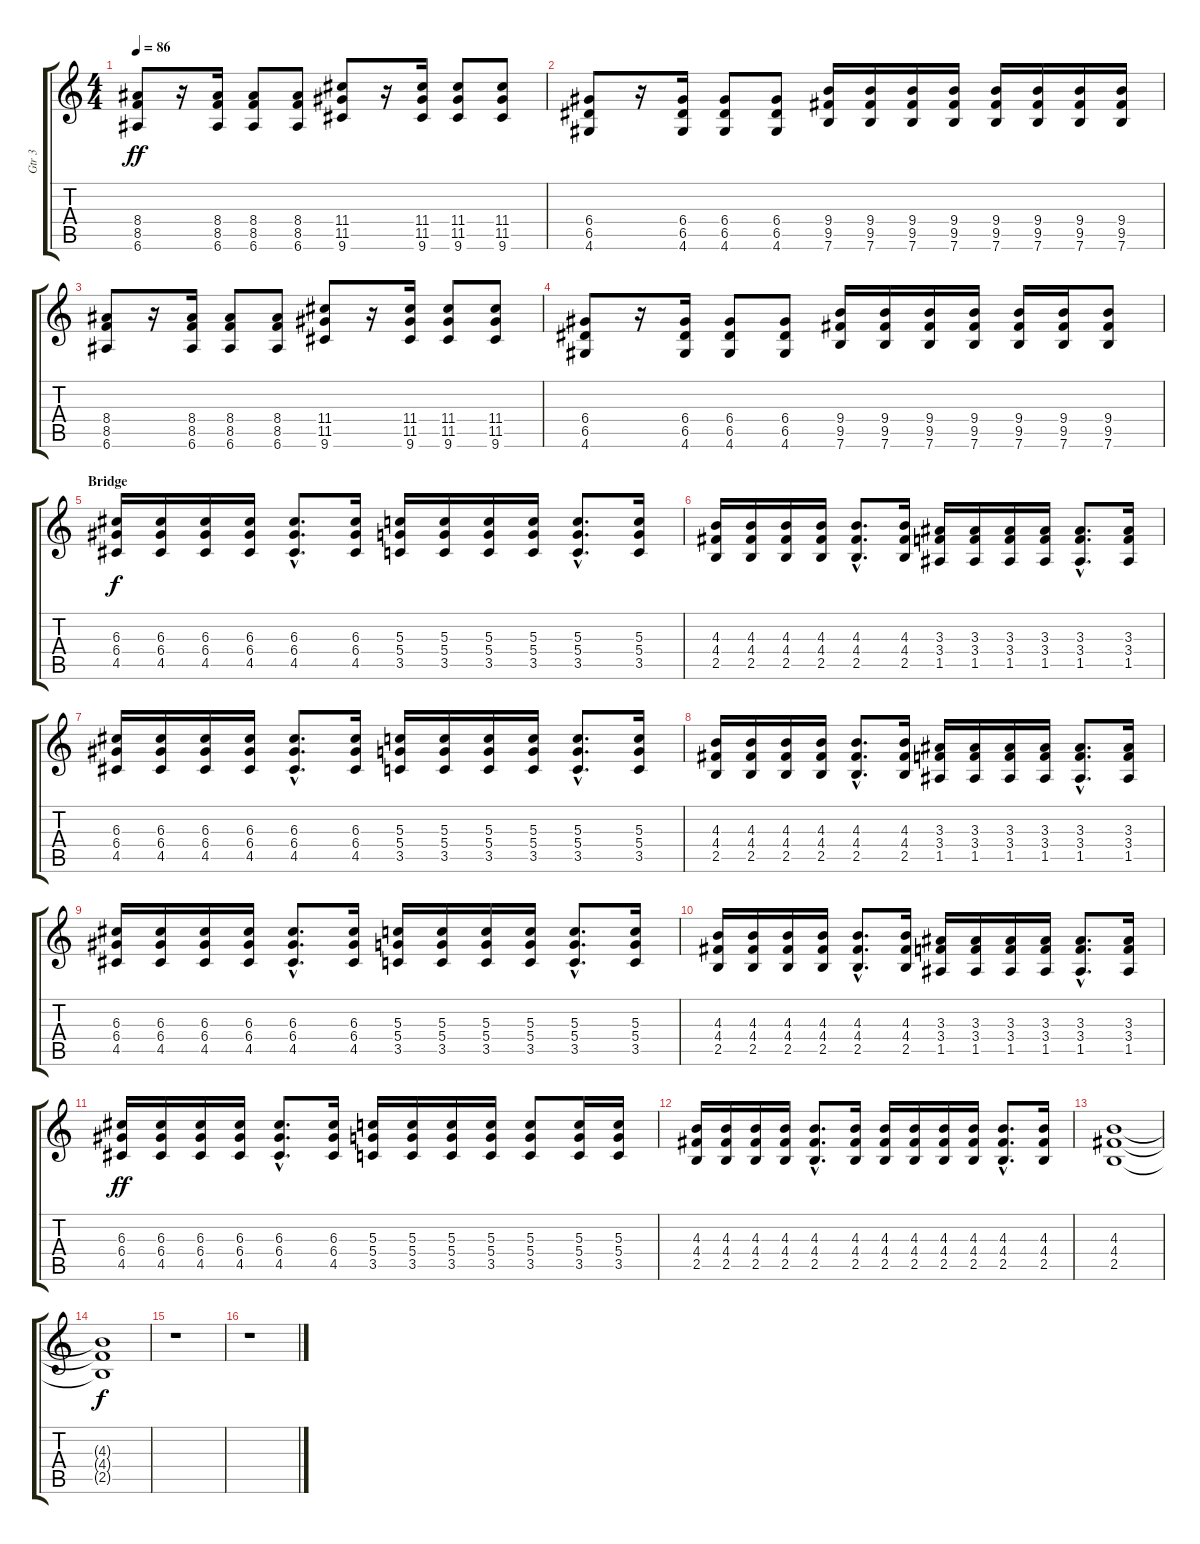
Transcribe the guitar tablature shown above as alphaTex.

\track ("Gtr 3" "Gtr 3") {instrument distortionguitar}
\staff {score tabs}
\tuning (E4 B3 G3 D3 A2 E2) {hide}
\ts (4 4)
\tempo 86
\clef g2
\ks c
(8.4 8.5 6.6).8{dy ff} r.16 (8.4 8.5 6.6).16 (8.4 8.5 6.6).8 (8.4 8.5 6.6).8 (11.4 11.5 9.6).8 r.16 (11.4 11.5 9.6).16 (11.4 11.5 9.6).8 (11.4 11.5 9.6).8 |
(6.4 6.5 4.6).8 r.16 (6.4 6.5 4.6).16 (6.4 6.5 4.6).8 (6.4 6.5 4.6).8 (9.4 9.5 7.6).16 (9.4 9.5 7.6).16 (9.4 9.5 7.6).16 (9.4 9.5 7.6).16 (9.4 9.5 7.6).16 (9.4 9.5 7.6).16 (9.4 9.5 7.6).16 (9.4 9.5 7.6).16 |
(8.4 8.5 6.6).8 r.16 (8.4 8.5 6.6).16 (8.4 8.5 6.6).8 (8.4 8.5 6.6).8 (11.4 11.5 9.6).8 r.16 (11.4 11.5 9.6).16 (11.4 11.5 9.6).8 (11.4 11.5 9.6).8 |
(6.4 6.5 4.6).8 r.16 (6.4 6.5 4.6).16 (6.4 6.5 4.6).8 (6.4 6.5 4.6).8 (9.4 9.5 7.6).16 (9.4 9.5 7.6).16 (9.4 9.5 7.6).16 (9.4 9.5 7.6).16 (9.4 9.5 7.6).16 (9.4 9.5 7.6).16 (9.4 9.5 7.6).8 |
\section ("" "Bridge")
(6.3 6.4 4.5).16{dy f} (6.3 6.4 4.5).16 (6.3 6.4 4.5).16 (6.3 6.4 4.5).16 (6.3{hac} 6.4{hac} 4.5{hac}).8{d} (6.3 6.4 4.5).16 (5.3 5.4 3.5).16 (5.3 5.4 3.5).16 (5.3 5.4 3.5).16 (5.3 5.4 3.5).16 (5.3{hac} 5.4{hac} 3.5{hac}).8{d} (5.3 5.4 3.5).16 |
(4.3 4.4 2.5).16 (4.3 4.4 2.5).16 (4.3 4.4 2.5).16 (4.3 4.4 2.5).16 (4.3{hac} 4.4{hac} 2.5{hac}).8{d} (4.3 4.4 2.5).16 (3.3 3.4 1.5).16 (3.3 3.4 1.5).16 (3.3 3.4 1.5).16 (3.3 3.4 1.5).16 (3.3{hac} 3.4{hac} 1.5{hac}).8{d} (3.3 3.4 1.5).16 |
(6.3 6.4 4.5).16 (6.3 6.4 4.5).16 (6.3 6.4 4.5).16 (6.3 6.4 4.5).16 (6.3{hac} 6.4{hac} 4.5{hac}).8{d} (6.3 6.4 4.5).16 (5.3 5.4 3.5).16 (5.3 5.4 3.5).16 (5.3 5.4 3.5).16 (5.3 5.4 3.5).16 (5.3{hac} 5.4{hac} 3.5{hac}).8{d} (5.3 5.4 3.5).16 |
(4.3 4.4 2.5).16 (4.3 4.4 2.5).16 (4.3 4.4 2.5).16 (4.3 4.4 2.5).16 (4.3{hac} 4.4{hac} 2.5{hac}).8{d} (4.3 4.4 2.5).16 (3.3 3.4 1.5).16 (3.3 3.4 1.5).16 (3.3 3.4 1.5).16 (3.3 3.4 1.5).16 (3.3{hac} 3.4{hac} 1.5{hac}).8{d} (3.3 3.4 1.5).16 |
(6.3 6.4 4.5).16 (6.3 6.4 4.5).16 (6.3 6.4 4.5).16 (6.3 6.4 4.5).16 (6.3{hac} 6.4{hac} 4.5{hac}).8{d} (6.3 6.4 4.5).16 (5.3 5.4 3.5).16 (5.3 5.4 3.5).16 (5.3 5.4 3.5).16 (5.3 5.4 3.5).16 (5.3{hac} 5.4{hac} 3.5{hac}).8{d} (5.3 5.4 3.5).16 |
(4.3 4.4 2.5).16 (4.3 4.4 2.5).16 (4.3 4.4 2.5).16 (4.3 4.4 2.5).16 (4.3{hac} 4.4{hac} 2.5{hac}).8{d} (4.3 4.4 2.5).16 (3.3 3.4 1.5).16 (3.3 3.4 1.5).16 (3.3 3.4 1.5).16 (3.3 3.4 1.5).16 (3.3{hac} 3.4{hac} 1.5{hac}).8{d} (3.3 3.4 1.5).16 |
(6.3 6.4 4.5).16{dy ff} (6.3 6.4 4.5).16 (6.3 6.4 4.5).16 (6.3 6.4 4.5).16 (6.3{hac} 6.4{hac} 4.5{hac}).8{d} (6.3 6.4 4.5).16 (5.3 5.4 3.5).16 (5.3 5.4 3.5).16 (5.3 5.4 3.5).16 (5.3 5.4 3.5).16 (5.3 5.4 3.5).8 (5.3 5.4 3.5).16 (5.3 5.4 3.5).16 |
(4.3 4.4 2.5).16 (4.3 4.4 2.5).16 (4.3 4.4 2.5).16 (4.3 4.4 2.5).16 (4.3{hac} 4.4{hac} 2.5{hac}).8{d} (4.3 4.4 2.5).16 (4.3 4.4 2.5).16 (4.3 4.4 2.5).16 (4.3 4.4 2.5).16 (4.3 4.4 2.5).16 (4.3{hac} 4.4{hac} 2.5{hac}).8{d} (4.3 4.4 2.5).16 |
(4.3 4.4 2.5).1 |
(4.3{t} 4.4{t} 2.5{t}).1{dy f} |
r.1 |
r.1
